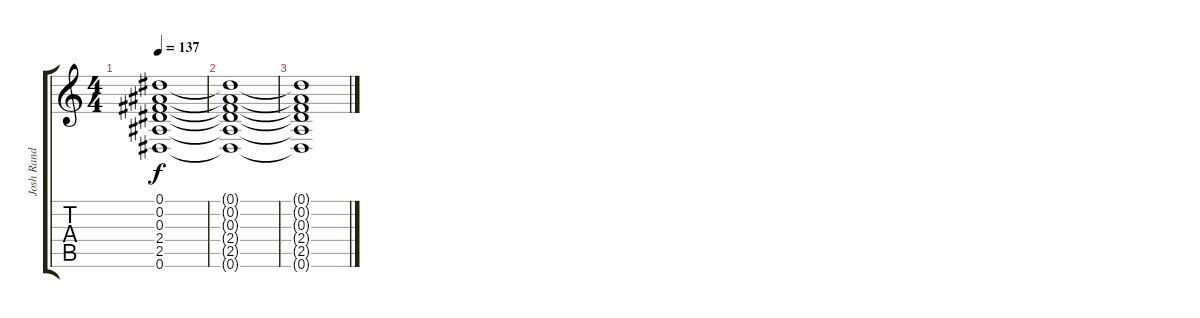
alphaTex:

\track ("Josh Rand (Acoustic Guitar)" "Josh Rand ") {instrument acousticguitarsteel}
\staff {score tabs}
\tuning (Eb4 Bb3 Gb3 Db3 Ab2 Eb2) {hide}
\ts (4 4)
\tempo 137
\clef g2
\ks c
(0.1{t} 0.2{t} 0.3{t} 2.4{t} 2.5{t} 0.6{t}).1{dy f} |
(0.1{t} 0.2{t} 0.3{t} 2.4{t} 2.5{t} 0.6{t}).1 |
(0.1{t} 0.2{t} 0.3{t} 2.4{t} 2.5{t} 0.6{t}).1
